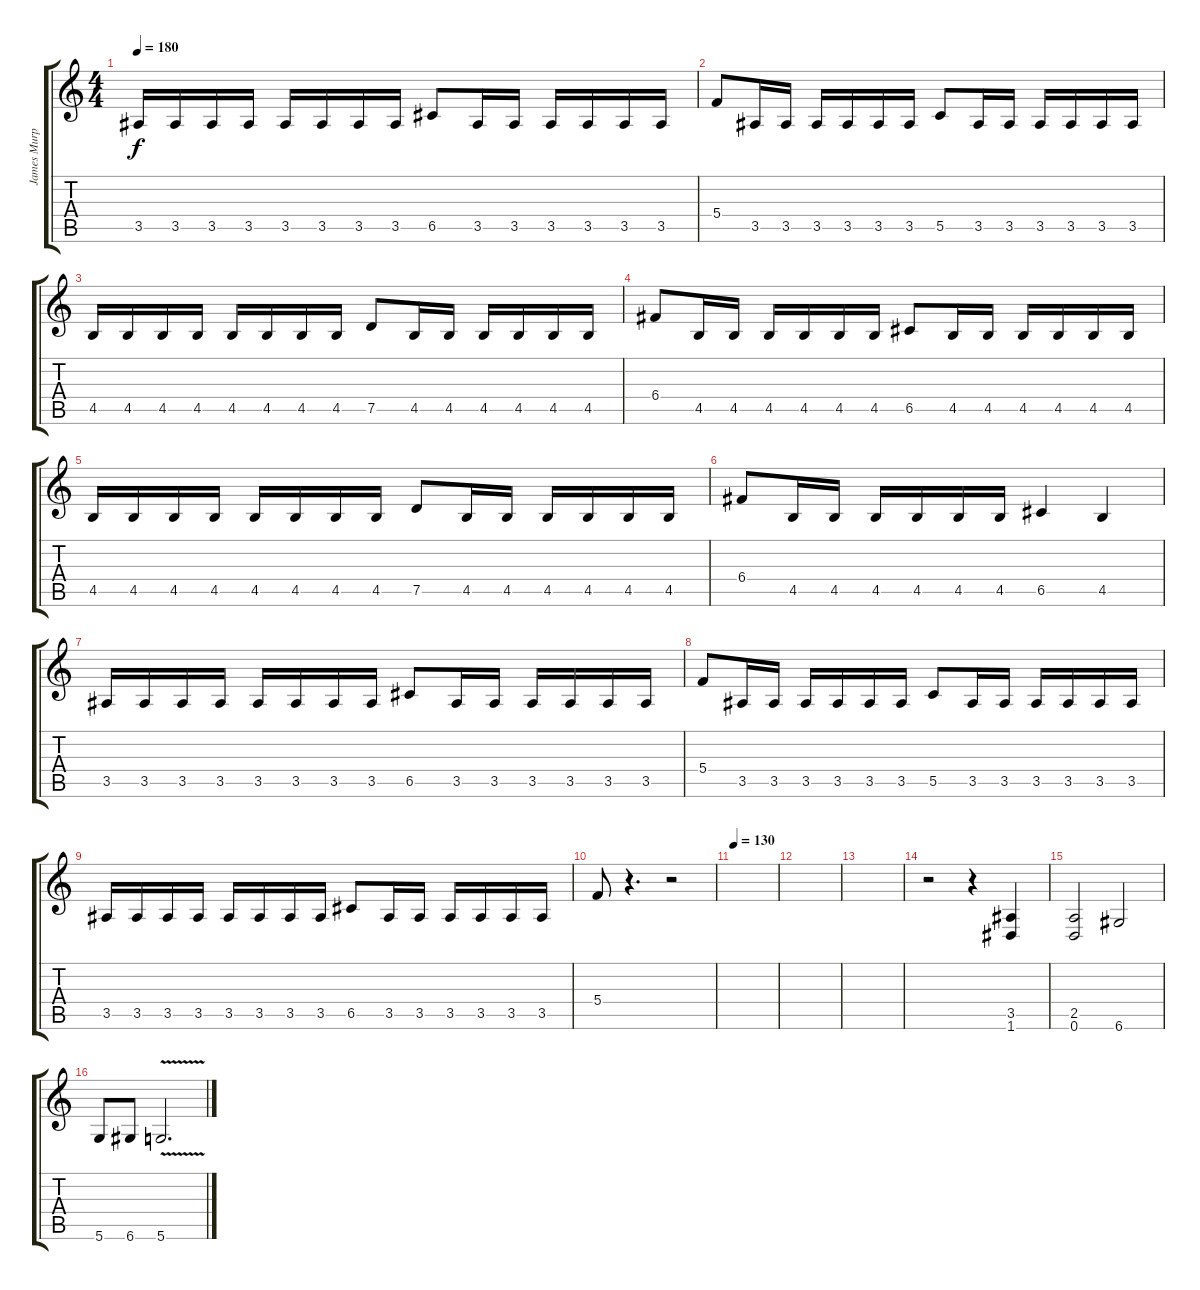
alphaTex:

\track ("James Murphy" "James Murp") {instrument distortionguitar}
\staff {score tabs}
\tuning (D4 A3 F3 C3 G2 D2) {hide}
\ts (4 4)
\tempo 180
\clef g2
\ks c
3.5.16{dy f} 3.5.16 3.5.16 3.5.16 3.5.16 3.5.16 3.5.16 3.5.16 6.5.8 3.5.16 3.5.16 3.5.16 3.5.16 3.5.16 3.5.16 |
5.4.8 3.5.16 3.5.16 3.5.16 3.5.16 3.5.16 3.5.16 5.5.8 3.5.16 3.5.16 3.5.16 3.5.16 3.5.16 3.5.16 |
4.5.16 4.5.16 4.5.16 4.5.16 4.5.16 4.5.16 4.5.16 4.5.16 7.5.8 4.5.16 4.5.16 4.5.16 4.5.16 4.5.16 4.5.16 |
6.4.8 4.5.16 4.5.16 4.5.16 4.5.16 4.5.16 4.5.16 6.5.8 4.5.16 4.5.16 4.5.16 4.5.16 4.5.16 4.5.16 |
4.5.16 4.5.16 4.5.16 4.5.16 4.5.16 4.5.16 4.5.16 4.5.16 7.5.8 4.5.16 4.5.16 4.5.16 4.5.16 4.5.16 4.5.16 |
6.4.8 4.5.16 4.5.16 4.5.16 4.5.16 4.5.16 4.5.16 6.5.4 4.5.4 |
3.5.16 3.5.16 3.5.16 3.5.16 3.5.16 3.5.16 3.5.16 3.5.16 6.5.8 3.5.16 3.5.16 3.5.16 3.5.16 3.5.16 3.5.16 |
5.4.8 3.5.16 3.5.16 3.5.16 3.5.16 3.5.16 3.5.16 5.5.8 3.5.16 3.5.16 3.5.16 3.5.16 3.5.16 3.5.16 |
3.5.16 3.5.16 3.5.16 3.5.16 3.5.16 3.5.16 3.5.16 3.5.16 6.5.8 3.5.16 3.5.16 3.5.16 3.5.16 3.5.16 3.5.16 |
5.4.8 r.4{d} r.2 |
\tempo 130
|
|
|
r.2 r.4 (3.5 1.6).4 |
(2.5 0.6).2 6.6.2 |
5.6.8 6.6.8 5.6{v}.2{d}
